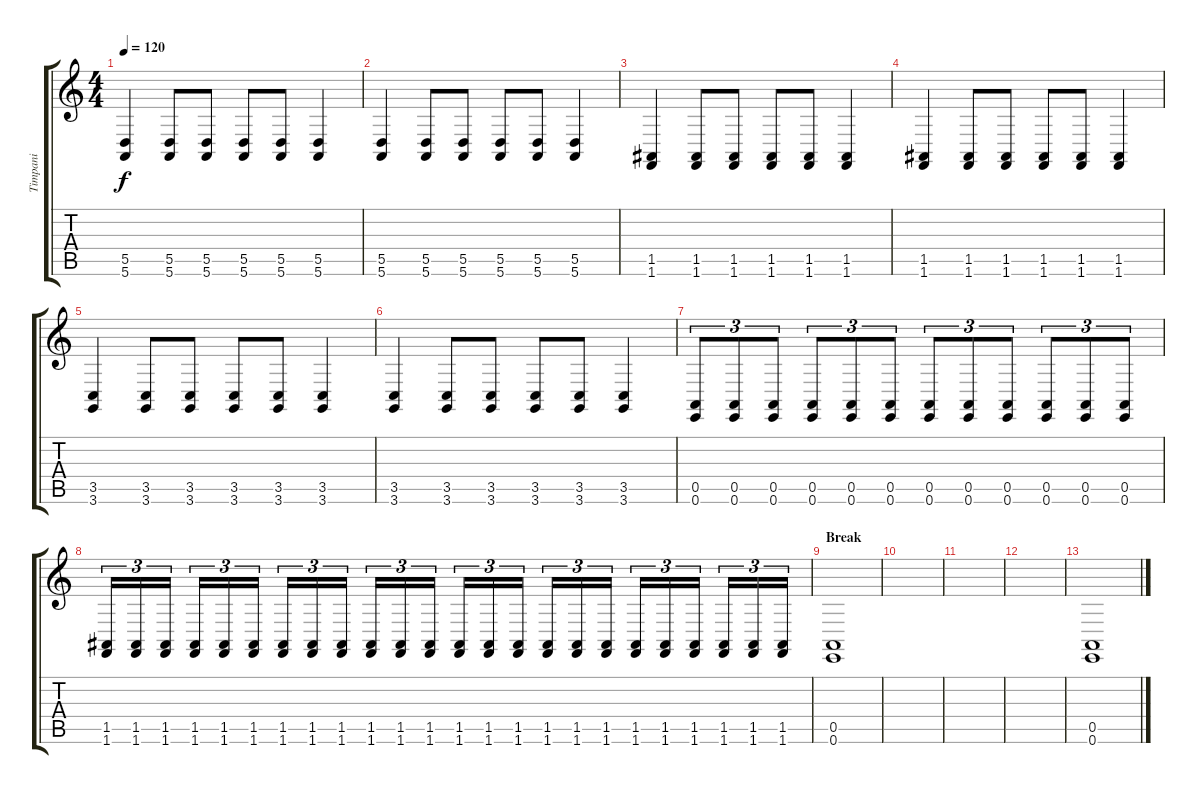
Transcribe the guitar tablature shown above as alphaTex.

\track ("Timpani" "Timpani") {instrument timpani}
\staff {score tabs}
\tuning (E4 B3 G3 D3 A2 E2) {hide}
\ts (4 4)
\tempo 120
\clef g2
\ks c
(5.5 5.6).4{dy f} (5.5 5.6).8 (5.5 5.6).8 (5.5 5.6).8 (5.5 5.6).8 (5.5 5.6).4 |
(5.5 5.6).4 (5.5 5.6).8 (5.5 5.6).8 (5.5 5.6).8 (5.5 5.6).8 (5.5 5.6).4 |
(1.5 1.6).4 (1.5 1.6).8 (1.5 1.6).8 (1.5 1.6).8 (1.5 1.6).8 (1.5 1.6).4 |
(1.5 1.6).4 (1.5 1.6).8 (1.5 1.6).8 (1.5 1.6).8 (1.5 1.6).8 (1.5 1.6).4 |
(3.5 3.6).4 (3.5 3.6).8 (3.5 3.6).8 (3.5 3.6).8 (3.5 3.6).8 (3.5 3.6).4 |
(3.5 3.6).4 (3.5 3.6).8 (3.5 3.6).8 (3.5 3.6).8 (3.5 3.6).8 (3.5 3.6).4 |
(0.5 0.6).8{tu (3 2)} (0.5 0.6).8{tu (3 2)} (0.5 0.6).8{tu (3 2)} (0.5 0.6).8{tu (3 2)} (0.5 0.6).8{tu (3 2)} (0.5 0.6).8{tu (3 2)} (0.5 0.6).8{tu (3 2)} (0.5 0.6).8{tu (3 2)} (0.5 0.6).8{tu (3 2)} (0.5 0.6).8{tu (3 2)} (0.5 0.6).8{tu (3 2)} (0.5 0.6).8{tu (3 2)} |
(1.5 1.6).16{tu (3 2)} (1.5 1.6).16{tu (3 2)} (1.5 1.6).16{tu (3 2)} (1.5 1.6).16{tu (3 2)} (1.5 1.6).16{tu (3 2)} (1.5 1.6).16{tu (3 2)} (1.5 1.6).16{tu (3 2)} (1.5 1.6).16{tu (3 2)} (1.5 1.6).16{tu (3 2)} (1.5 1.6).16{tu (3 2)} (1.5 1.6).16{tu (3 2)} (1.5 1.6).16{tu (3 2)} (1.5 1.6).16{tu (3 2)} (1.5 1.6).16{tu (3 2)} (1.5 1.6).16{tu (3 2)} (1.5 1.6).16{tu (3 2)} (1.5 1.6).16{tu (3 2)} (1.5 1.6).16{tu (3 2)} (1.5 1.6).16{tu (3 2)} (1.5 1.6).16{tu (3 2)} (1.5 1.6).16{tu (3 2)} (1.5 1.6).16{tu (3 2)} (1.5 1.6).16{tu (3 2)} (1.5 1.6).16{tu (3 2)} |
\section ("" "Break")
(0.5 0.6).1 |
|
|
|
(0.5 0.6).1
